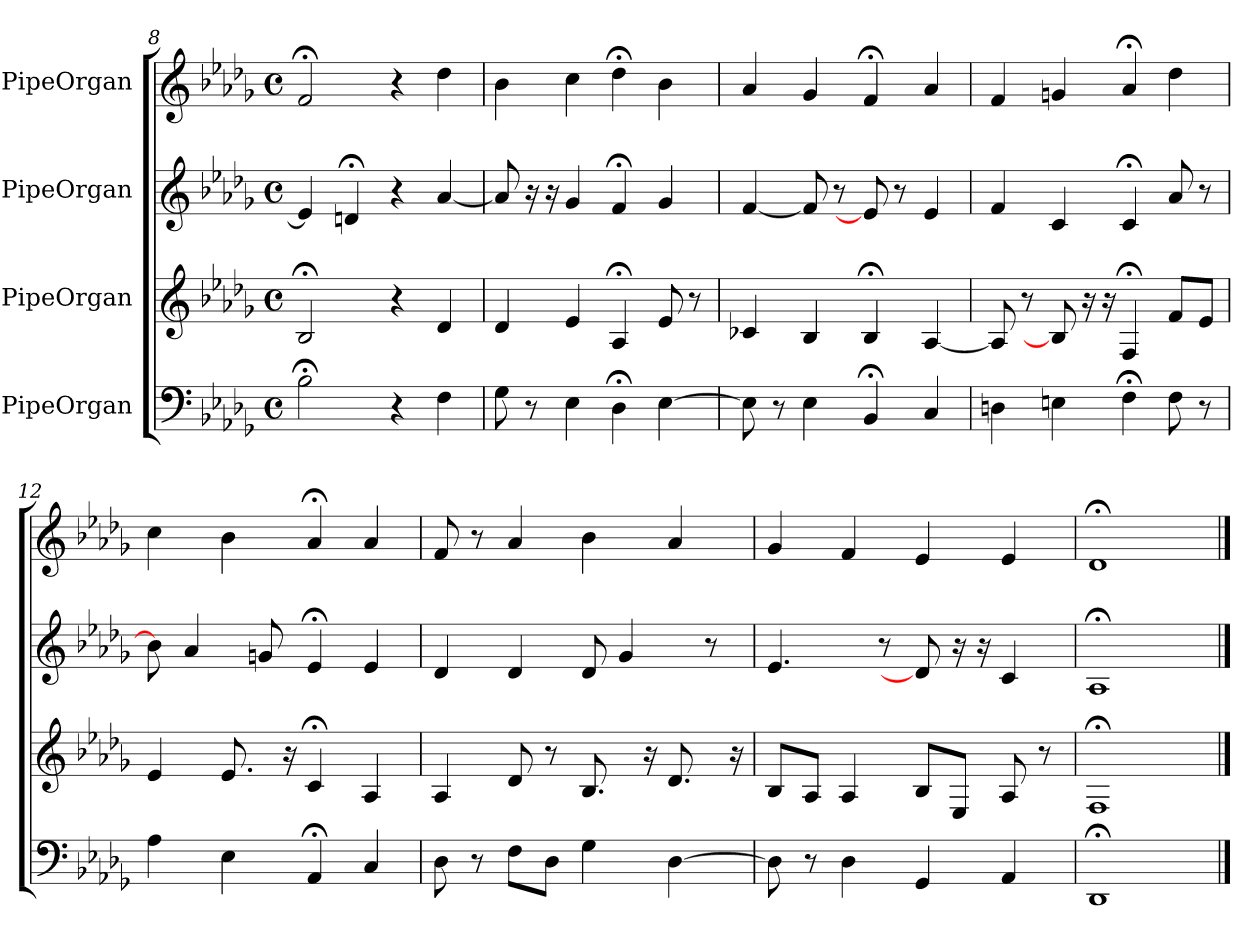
**kern	**kern	**kern	**kern
*part4	*part3	*part2	*part1
*staff4	*staff3	*staff2	*staff1
*I"PipeOrgan	*I"PipeOrgan	*I"PipeOrgan	*I"PipeOrgan
*k[b-e-a-d-g-]	*k[b-e-a-d-g-]	*k[b-e-a-d-g-]	*k[b-e-a-d-g-]
*D-:	*D-:	*D-:	*D-:
*M4/4	*M4/4	*M4/4	*M4/4
*met(c)	*met(c)	*met(c)	*met(c)
=8	=8	=8	=8
2B-;<	2B-;<	4e-]	2f;<
.	.	4dn;<	.
4r	4r	4r	4r
4F	4d-	[4a-	4dd-
=9	=9	=9	=9
8G-	4d-	8a-]	4b-
8r	.	16r	.
.	.	16r	.
4E-	4e-	4g-	4cc
4D-;<	4A-;<	4f;<	4dd-;<
[4E-	8e-	4g-	4b-
.	8r	.	.
=10	=10	=10	=10
8E-]	4c-X	[4f	4a-
8r	.	.	.
4E-	4B-	8f]	4g-
.	.	8r	.
4BB-;<	4B-;<	8e-]	4f;<
.	.	8r	.
4C	[4A-	4e-	4a-
=11	=11	=11	=11
4Dn	8A-]	4f	4f
.	8r	.	.
4En	8B-]	4c	4gn
.	16r	.	.
.	16r	.	.
4F;<	4F;<	4c;<	4a-;<
8F	8fL	8a-	4dd-
8r	8e-J	8r	.
=12	=12	=12	=12
4A-	4e-	8b-]	4cc
.	.	4a-	.
4E-	8.e-	.	4b-
.	.	8gn	.
.	16r	.	.
4AA-;<	4c;<	4e-;<	4a-;<
4C	4A-	4e-	4a-
=13	=13	=13	=13
8D-	4A-	4d-	8f
8r	.	.	8r
8FL	8d-	4d-	4a-
8D-J	8r	.	.
4G-	8.B-	8d-	4b-
.	.	4g-	.
.	16r	.	.
[4D-	8.d-	.	4a-
.	.	8r	.
.	16r	.	.
=14	=14	=14	=14
8D-]	8B-L	4.e-	4g-
8r	8A-J	.	.
4D-	4A-	.	4f
.	.	8r	.
4GG-	8B-L	8d-]	4e-
.	8E-J	16r	.
.	.	16r	.
4AA-	8A-	4c	4e-
.	8r	.	.
=15	=15	=15	=15
1DD-;<	1F;<	1A-;<	1d-;<
==	==	==	==
*-	*-	*-	*-
